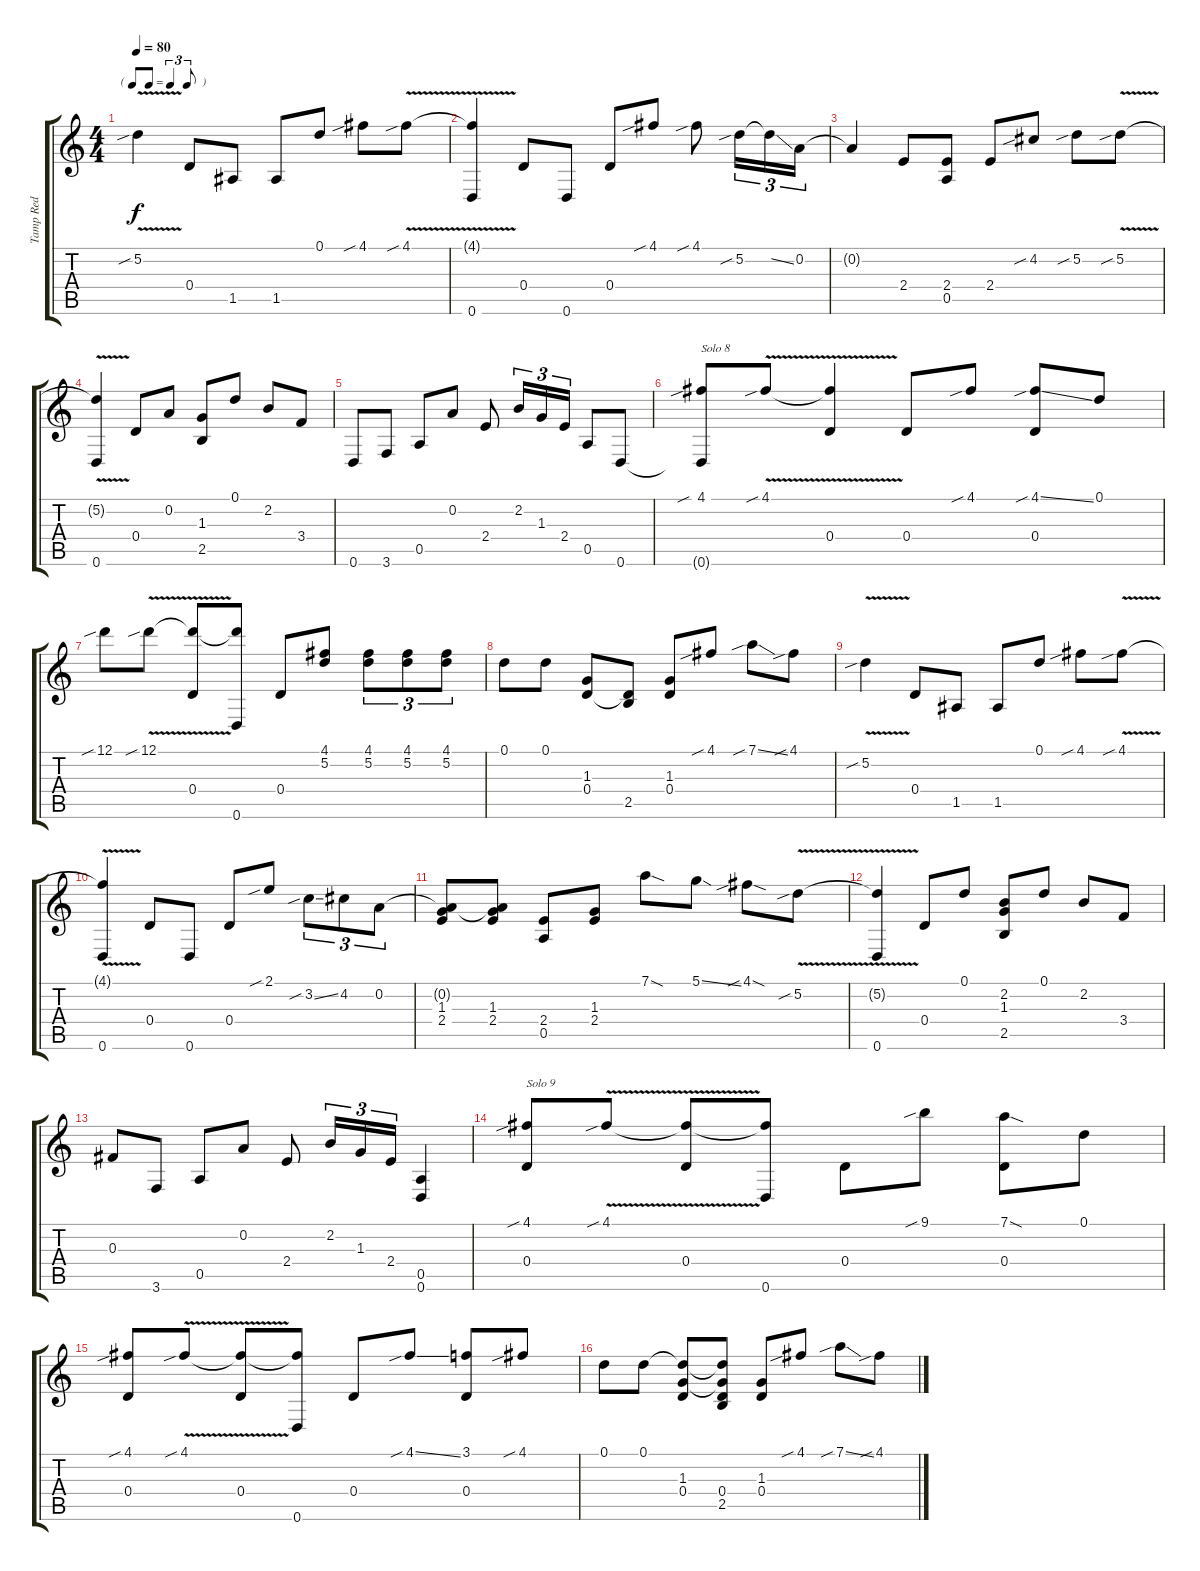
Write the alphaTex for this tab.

\track ("Tamp Red" "Tamp Red") {instrument acousticguitarsteel}
\staff {score tabs}
\tuning (D4 A3 Gb3 D3 A2 D2) {hide}
\ts (4 4)
\tf triplet8th
\tempo 80
\clef g2
\ks c
5.2{v sib}.4{dy f} 0.4.8 1.5.8 1.5.8 0.1.8 4.1{sib}.8 4.1{v sib}.8 |
(4.1{t} 0.6).4 0.4.8 0.6.8 0.4.8 4.1{sib}.8 4.1{sib}.8 5.2{sib}.16{tu (3 2)} 5.2{ss t}.16{tu (3 2)} 0.2.16{tu (3 2)} |
0.2{t}.4 2.4.8 (2.4 0.5).8 2.4.8 4.2{sib}.8 5.2{sib}.8 5.2{v sib}.8 |
(5.2{t} 0.6).4 0.4.8 0.2.8 (1.3 2.5).8 0.1.8 2.2.8 3.4.8 |
0.6.8 3.6.8 0.5.8 0.2.8 2.4.8 2.2.16{tu (3 2)} 1.3.16{tu (3 2)} 2.4.16{tu (3 2)} 0.5.8 0.6.8 |
(4.1{sib} 0.6{t}).8{txt "Solo 8"} 4.1{v sib}.8 (4.1{t} 0.4).4 0.4.8 4.1{sib}.8 (4.1{sib ss} 0.4).8 0.1.8 |
12.1{sib}.8 12.1{v sib}.8 (12.1{t} 0.4).8 (12.1{t} 0.6).8 0.4.8 (4.1 5.2).8 (4.1 5.2).8{tu (3 2)} (4.1 5.2).8{tu (3 2)} (4.1 5.2).8{tu (3 2)} |
0.1.8 0.1.8 (1.3 0.4).8 (0.4{t} 2.5).8 (1.3 0.4).8 4.1{sib}.8 7.1{sib ss}.8 4.1{sib}.8 |
5.2{v sib}.4 0.4.8 1.5.8 1.5.8 0.1.8 4.1{sib}.8 4.1{v sib}.8 |
(4.1{t} 0.6).4 0.4.8 0.6.8 0.4.8 2.1{sib}.8 3.2{sib ss}.8{tu (3 2)} 4.2.8{tu (3 2)} 0.2.8{tu (3 2)} |
(0.2{t} 1.3 2.4).8 (0.2{t} 1.3 2.4).8 (2.4 0.5).8 (1.3 2.4).8 7.1{sod}.8 5.1{ss}.8 4.1{sib sod}.8 5.2{v sib}.8 |
(5.2{t} 0.6).4 0.4.8 0.1.8 (2.2 1.3 2.5).8 0.1.8 2.2.8 3.4.8 |
0.3.8 3.6.8 0.5.8 0.2.8 2.4.8 2.2.16{tu (3 2)} 1.3.16{tu (3 2)} 2.4.16{tu (3 2)} (0.5 0.6).4 |
(4.1{sib} 0.4).8{txt "Solo 9"} 4.1{v sib}.8 (4.1{t} 0.4).8 (4.1{t} 0.6).8 0.4.8 9.1{sib}.8 (7.1{sod} 0.4).8 0.1.8 |
(4.1{sib} 0.4).8 4.1{v sib}.8 (4.1{t} 0.4).8 (4.1{t} 0.6).8 0.4.8 4.1{sib ss}.8 (3.1 0.4).8 4.1{sib}.8 |
0.1.8 0.1.8 (0.1{t} 1.3 0.4).8 (0.1{t} 1.3{t} 0.4 2.5).8 (1.3 0.4).8 4.1{sib}.8 7.1{sib ss}.8 4.1{sib}.8
